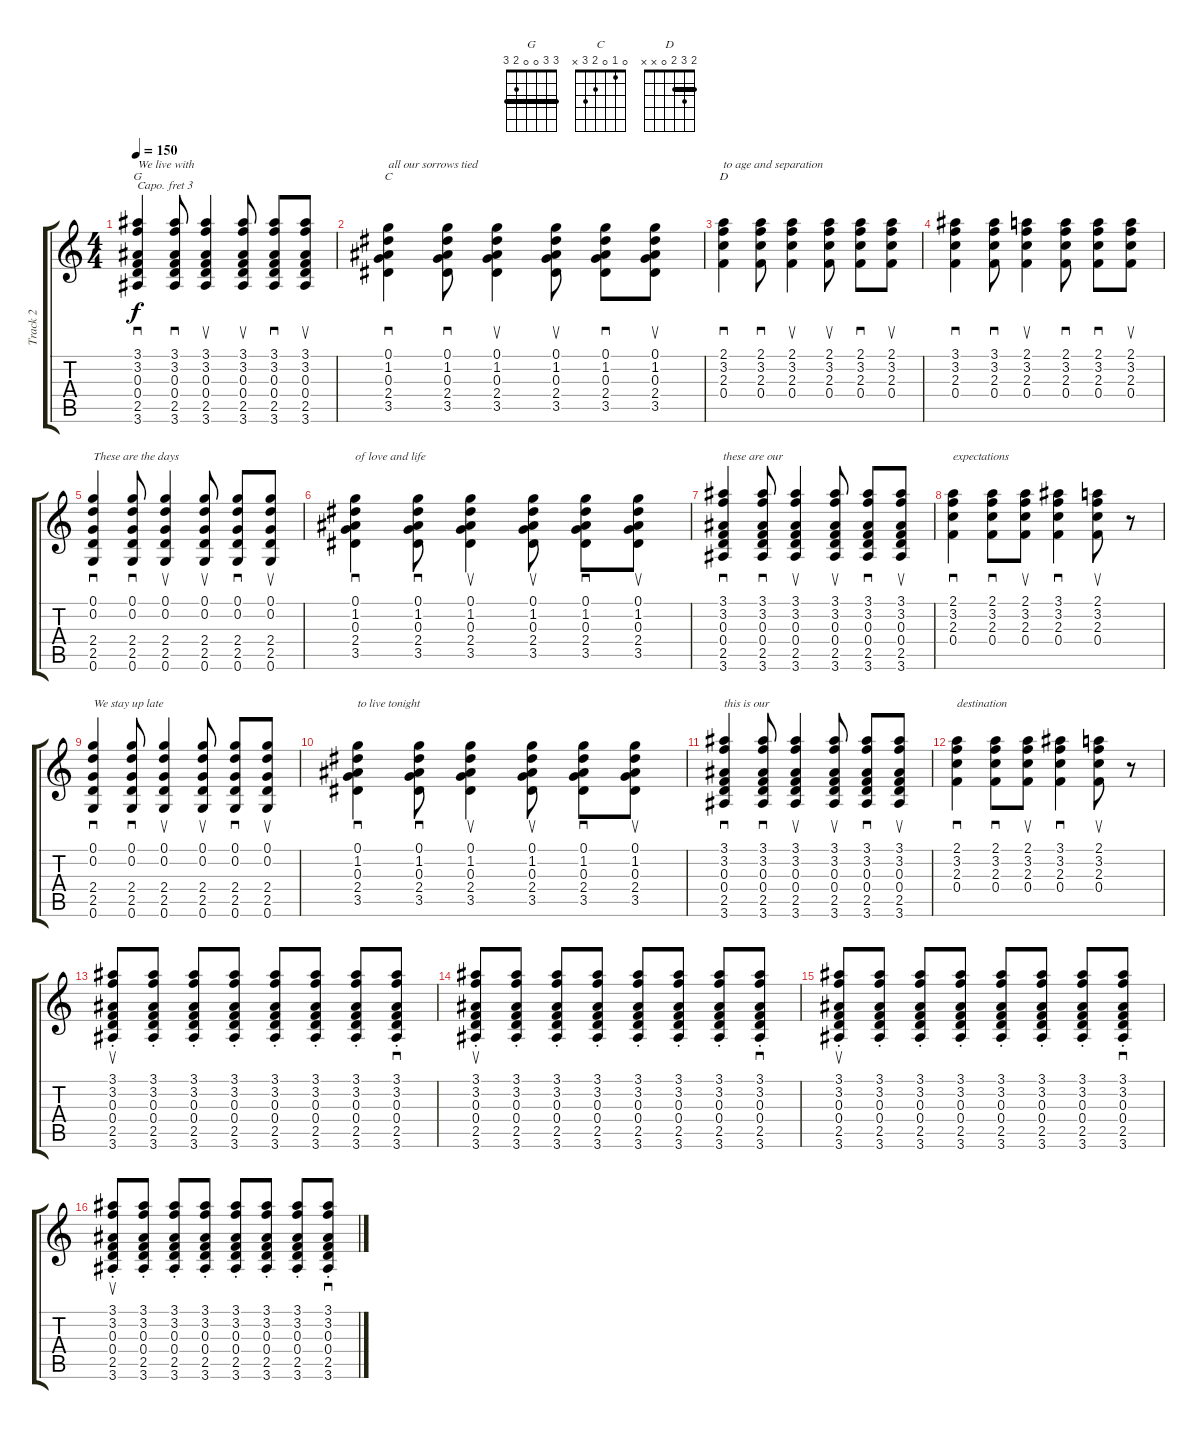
\track ("Track 2" "Track 2") {instrument acousticguitarsteel}
\staff {score tabs}
\capo 3
\tuning (E4 B3 G3 D3 A2 E2) {hide}
\chord ("G" 3 3 0 0 2 3) {barre 3}
\chord ("C" 0 1 0 2 3 x)
\chord ("D" 2 3 2 0 x x) {barre 2}
\ts (4 4)
\tempo 150
\clef g2
\ks c
(3.1 3.2 0.3 0.4 2.5 3.6).4{sd ch "G" txt "We live with" dy f} (3.1 3.2 0.3 0.4 2.5 3.6).8{sd} (3.1 3.2 0.3 0.4 2.5 3.6).4{su} (3.1 3.2 0.3 0.4 2.5 3.6).8{su} (3.1 3.2 0.3 0.4 2.5 3.6).8{sd} (3.1 3.2 0.3 0.4 2.5 3.6).8{su} |
(0.1 1.2 0.3 2.4 3.5).4{sd ch "C" txt "all our sorrows tied"} (0.1 1.2 0.3 2.4 3.5).8{sd} (0.1 1.2 0.3 2.4 3.5).4{su} (0.1 1.2 0.3 2.4 3.5).8{su} (0.1 1.2 0.3 2.4 3.5).8{sd} (0.1 1.2 0.3 2.4 3.5).8{su} |
(2.1 3.2 2.3 0.4).4{sd ch "D" txt "to age and separation"} (2.1 3.2 2.3 0.4).8{sd} (2.1 3.2 2.3 0.4).4{su} (2.1 3.2 2.3 0.4).8{su} (2.1 3.2 2.3 0.4).8{sd} (2.1 3.2 2.3 0.4).8{su} |
(3.1 3.2 2.3 0.4).4{sd} (3.1 3.2 2.3 0.4).8{sd} (2.1 3.2 2.3 0.4).4{su} (2.1 3.2 2.3 0.4).8{sd} (2.1 3.2 2.3 0.4).8{sd} (2.1 3.2 2.3 0.4).8{su} |
(0.1 0.2 2.4 2.5 0.6).4{sd txt "These are the days"} (0.1 0.2 2.4 2.5 0.6).8{sd} (0.1 0.2 2.4 2.5 0.6).4{su} (0.1 0.2 2.4 2.5 0.6).8{su} (0.1 0.2 2.4 2.5 0.6).8{sd} (0.1 0.2 2.4 2.5 0.6).8{su} |
(0.1 1.2 0.3 2.4 3.5).4{sd txt "of love and life"} (0.1 1.2 0.3 2.4 3.5).8{sd} (0.1 1.2 0.3 2.4 3.5).4{su} (0.1 1.2 0.3 2.4 3.5).8{su} (0.1 1.2 0.3 2.4 3.5).8{sd} (0.1 1.2 0.3 2.4 3.5).8{su} |
(3.1 3.2 0.3 0.4 2.5 3.6).4{sd txt "these are our"} (3.1 3.2 0.3 0.4 2.5 3.6).8{sd} (3.1 3.2 0.3 0.4 2.5 3.6).4{su} (3.1 3.2 0.3 0.4 2.5 3.6).8{su} (3.1 3.2 0.3 0.4 2.5 3.6).8{sd} (3.1 3.2 0.3 0.4 2.5 3.6).8{su} |
(2.1 3.2 2.3 0.4).4{sd txt "expectations"} (2.1 3.2 2.3 0.4).8{sd} (2.1 3.2 2.3 0.4).8{su} (3.1 3.2 2.3 0.4).4{sd} (2.1 3.2 2.3 0.4).8{su} r.8 |
(0.1 0.2 2.4 2.5 0.6).4{sd txt "We stay up late"} (0.1 0.2 2.4 2.5 0.6).8{sd} (0.1 0.2 2.4 2.5 0.6).4{su} (0.1 0.2 2.4 2.5 0.6).8{su} (0.1 0.2 2.4 2.5 0.6).8{sd} (0.1 0.2 2.4 2.5 0.6).8{su} |
(0.1 1.2 0.3 2.4 3.5).4{sd txt "to live tonight"} (0.1 1.2 0.3 2.4 3.5).8{sd} (0.1 1.2 0.3 2.4 3.5).4{su} (0.1 1.2 0.3 2.4 3.5).8{su} (0.1 1.2 0.3 2.4 3.5).8{sd} (0.1 1.2 0.3 2.4 3.5).8{su} |
(3.1 3.2 0.3 0.4 2.5 3.6).4{sd txt "this is our"} (3.1 3.2 0.3 0.4 2.5 3.6).8{sd} (3.1 3.2 0.3 0.4 2.5 3.6).4{su} (3.1 3.2 0.3 0.4 2.5 3.6).8{su} (3.1 3.2 0.3 0.4 2.5 3.6).8{sd} (3.1 3.2 0.3 0.4 2.5 3.6).8{su} |
(2.1 3.2 2.3 0.4).4{sd txt "destination"} (2.1 3.2 2.3 0.4).8{sd} (2.1 3.2 2.3 0.4).8{su} (3.1 3.2 2.3 0.4).4{sd} (2.1 3.2 2.3 0.4).8{su} r.8 |
(3.1{st} 3.2{st} 0.3{st} 0.4{st} 2.5{st} 3.6{st}).8{su} (3.1{st} 3.2{st} 0.3{st} 0.4{st} 2.5{st} 3.6{st}).8 (3.1{st} 3.2{st} 0.3{st} 0.4{st} 2.5{st} 3.6{st}).8 (3.1{st} 3.2{st} 0.3{st} 0.4{st} 2.5{st} 3.6{st}).8 (3.1{st} 3.2{st} 0.3{st} 0.4{st} 2.5{st} 3.6{st}).8 (3.1{st} 3.2{st} 0.3{st} 0.4{st} 2.5{st} 3.6{st}).8 (3.1{st} 3.2{st} 0.3{st} 0.4{st} 2.5{st} 3.6{st}).8 (3.1{st} 3.2{st} 0.3{st} 0.4{st} 2.5{st} 3.6{st}).8{sd} |
(3.1{st} 3.2{st} 0.3{st} 0.4{st} 2.5{st} 3.6{st}).8{su} (3.1{st} 3.2{st} 0.3{st} 0.4{st} 2.5{st} 3.6{st}).8 (3.1{st} 3.2{st} 0.3{st} 0.4{st} 2.5{st} 3.6{st}).8 (3.1{st} 3.2{st} 0.3{st} 0.4{st} 2.5{st} 3.6{st}).8 (3.1{st} 3.2{st} 0.3{st} 0.4{st} 2.5{st} 3.6{st}).8 (3.1{st} 3.2{st} 0.3{st} 0.4{st} 2.5{st} 3.6{st}).8 (3.1{st} 3.2{st} 0.3{st} 0.4{st} 2.5{st} 3.6{st}).8 (3.1{st} 3.2{st} 0.3{st} 0.4{st} 2.5{st} 3.6{st}).8{sd} |
(3.1{st} 3.2{st} 0.3{st} 0.4{st} 2.5{st} 3.6{st}).8{su} (3.1{st} 3.2{st} 0.3{st} 0.4{st} 2.5{st} 3.6{st}).8 (3.1{st} 3.2{st} 0.3{st} 0.4{st} 2.5{st} 3.6{st}).8 (3.1{st} 3.2{st} 0.3{st} 0.4{st} 2.5{st} 3.6{st}).8 (3.1{st} 3.2{st} 0.3{st} 0.4{st} 2.5{st} 3.6{st}).8 (3.1{st} 3.2{st} 0.3{st} 0.4{st} 2.5{st} 3.6{st}).8 (3.1{st} 3.2{st} 0.3{st} 0.4{st} 2.5{st} 3.6{st}).8 (3.1{st} 3.2{st} 0.3{st} 0.4{st} 2.5{st} 3.6{st}).8{sd} |
(3.1{st} 3.2{st} 0.3{st} 0.4{st} 2.5{st} 3.6{st}).8{su} (3.1{st} 3.2{st} 0.3{st} 0.4{st} 2.5{st} 3.6{st}).8 (3.1{st} 3.2{st} 0.3{st} 0.4{st} 2.5{st} 3.6{st}).8 (3.1{st} 3.2{st} 0.3{st} 0.4{st} 2.5{st} 3.6{st}).8 (3.1{st} 3.2{st} 0.3{st} 0.4{st} 2.5{st} 3.6{st}).8 (3.1{st} 3.2{st} 0.3{st} 0.4{st} 2.5{st} 3.6{st}).8 (3.1{st} 3.2{st} 0.3{st} 0.4{st} 2.5{st} 3.6{st}).8 (3.1{st} 3.2{st} 0.3{st} 0.4{st} 2.5{st} 3.6{st}).8{sd}
